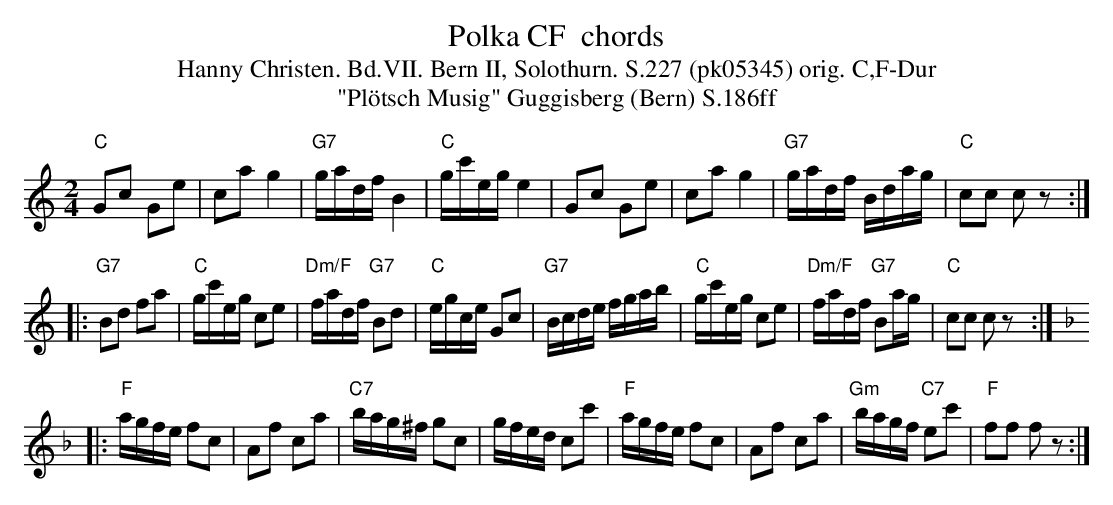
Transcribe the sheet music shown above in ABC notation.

X:1
T: Polka CF  chords
T:Hanny Christen. Bd.VII. Bern II, Solothurn. S.227 (pk05345) orig. C,F-Dur
T: "Pl\"otsch Musig" Guggisberg (Bern) S.186ff
M:2/4
L:1/16
K:C %%MIDI gchordon
"C"G2c2 G2e2 | c2a2g4 | "G7"gadf B4 | "C"gc'eg e4 | G2c2 G2e2 | c2a2 g4 | "G7"gadf Bdag | "C"c2c2 c2z2 ::
"G7"B2d2 f2a2 | "C"gc'eg c2e2 | "Dm/F"fadf "G7"B2d2 | "C"egce G2c2 | "G7"Bcde fgab | "C"gc'eg c2e2 | "Dm/F"fadf "G7"B2ag | "C"c2c2 c2z2 :: [K:F]
"F"agfe f2c2 | A2f2 c2a2 | "C7"bag^f g2c2 | gfed c2c'2 | "F"agfe f2c2 | A2f2 c2a2 | "Gm"bagf "C7"e2c'2 | "F"f2f2 f2z2 :|
